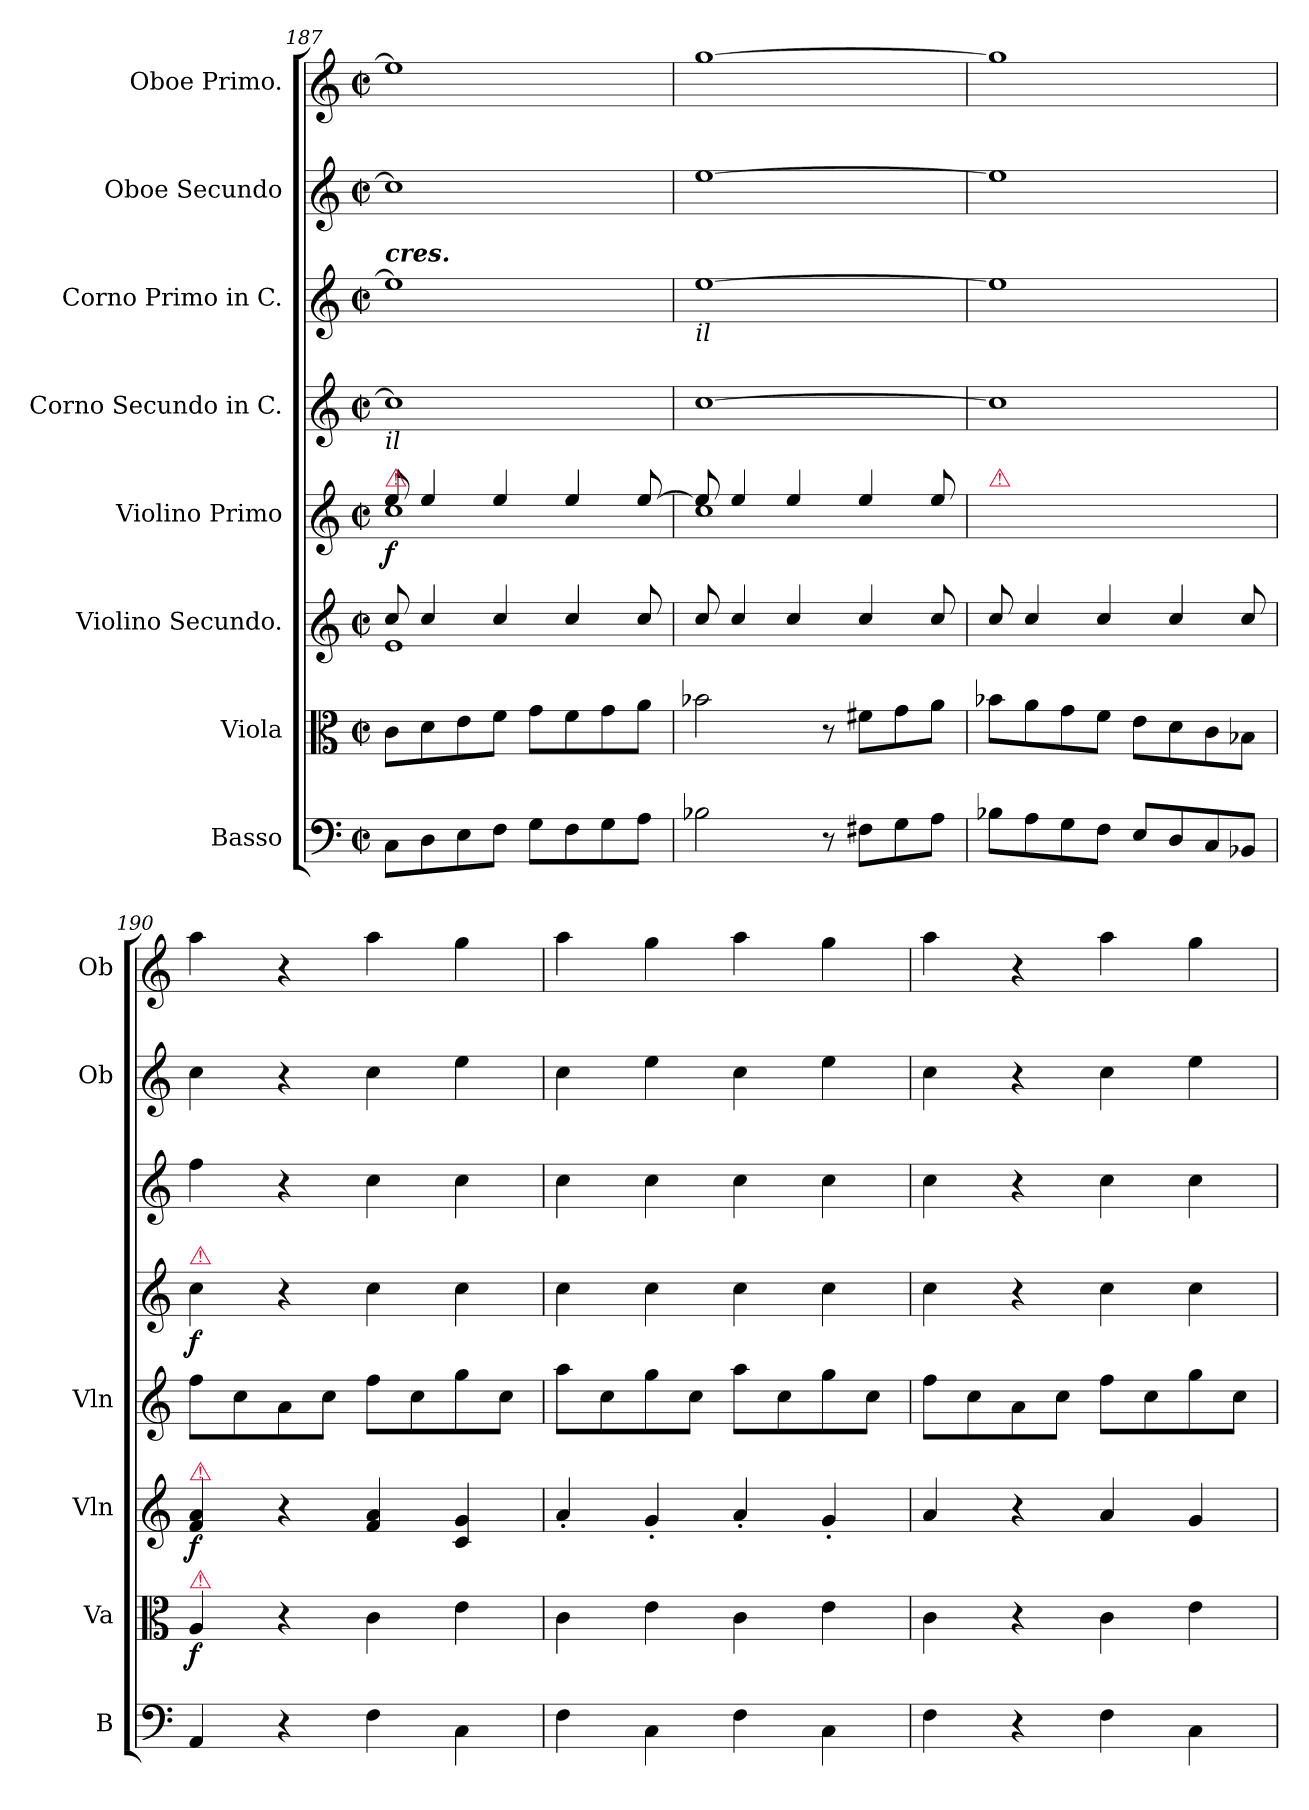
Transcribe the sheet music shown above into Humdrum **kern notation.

**kern	**kern	**dynam	**kern	**dynam	**kern	**dynam	**kern	**dynam	**kern	**kern	**kern
*part8	*part7	*part7	*part6	*part6	*part5	*part5	*part4	*part4	*part3	*part2	*part1
*staff8	*staff7	*staff7	*staff6	*staff6	*staff5	*staff5	*staff4	*staff4	*staff3	*staff2	*staff1
*I"Basso	*I"Viola	*	*I"Violino Secundo.	*	*I"Violino Primo	*	*I"Corno Secundo in C.	*	*I"Corno Primo in C.	*I"Oboe Secundo	*I"Oboe Primo.
*I'B	*I'Va	*	*I'Vln	*	*I'Vln	*	*	*	*	*I'Ob	*I'Ob
*clefF4	*clefC3	*	*clefG2	*	*clefG2	*	*clefG2	*	*clefG2	*clefG2	*clefG2
*k[]	*k[]	*	*k[]	*	*k[]	*	*k[]	*	*k[]	*k[]	*k[]
*C:	*C:	*	*C:	*	*C:	*	*C:	*	*C:	*C:	*C:
*M2/2	*M2/2	*	*M2/2	*	*M2/2	*	*M2/2	*	*M2/2	*M2/2	*M2/2
*met(c|)	*met(c|)	*	*met(c|)	*	*met(c|)	*	*met(c|)	*	*met(c|)	*met(c|)	*met(c|)
=187	=187	=187	=187	=187	=187	=187	=187	=187	=187	=187	=187
*	*	*	*^	*	*^	*	*	*	*	*	*
!	!	!	!	!	!	!	!	!	!	!	!LO:TX:Bi:t=cres.	!	!
!	!	!	!	!	!	!	!	!	!LO:TX:b:i:t=il	!	!	!	!
!	!	!	!	!	!	!LO:TX:a:color=crimson:t=⚠	!	!	!	!	!	!	!
8C\L	8c\L	.	8cc/	1e	.	8ee/	1cc	f	1cc]	.	1ee]	1cc]	1ee]
8D\	8d\	.	4cc/	.	.	4ee/	.	.	.	.	.	.	.
8E\	8e\	.	.	.	.	.	.	.	.	.	.	.	.
8F\J	8f\J	.	4cc/	.	.	4ee/	.	.	.	.	.	.	.
8G\L	8g\L	.	.	.	.	.	.	.	.	.	.	.	.
8F\	8f\	.	4cc/	.	.	4ee/	.	.	.	.	.	.	.
8G\	8g\	.	.	.	.	.	.	.	.	.	.	.	.
8A\J	8a\J	.	8cc/	.	.	[8ee/	.	.	.	.	.	.	.
*	*	*	*v	*v	*	*	*	*	*	*	*	*	*
=188	=188	=188	=188	=188	=188	=188	=188	=188	=188	=188	=188	=188
!	!	!	!	!	!	!	!	!	!	!LO:TX:b:i:t=il	!	!
2B-X\	2b-X\	.	8cc/	.	8ee/]	1cc	.	[1cc	.	[1ee	[1ee	[1gg
.	.	.	4cc/	.	4ee/	.	.	.	.	.	.	.
.	.	.	4cc/	.	4ee/	.	.	.	.	.	.	.
8r	8r	.	.	.	.	.	.	.	.	.	.	.
8F#X\L	8f#X\L	.	4cc/	.	4ee/	.	.	.	.	.	.	.
8G\	8g\	.	.	.	.	.	.	.	.	.	.	.
8A\J	8a\J	.	8cc/	.	8ee/	.	.	.	.	.	.	.
*	*	*	*	*	*v	*v	*	*	*	*	*	*
=189	=189	=189	=189	=189	=189	=189	=189	=189	=189	=189	=189
!	!	!	!	!	!LO:TX:a:color=crimson:t=⚠	!	!	!	!	!	!
8B-X\L	8b-X\L	.	8cc/	.	1ryy	.	1cc]	.	1ee]	1ee]	1gg]
8A\	8a\	.	4cc/	.	.	.	.	.	.	.	.
8G\	8g\	.	.	.	.	.	.	.	.	.	.
8F\J	8f\J	.	4cc/	.	.	.	.	.	.	.	.
8E/L	8e\L	.	.	.	.	.	.	.	.	.	.
8D/	8d\	.	4cc/	.	.	.	.	.	.	.	.
8C/	8c\	.	.	.	.	.	.	.	.	.	.
8BB-X/J	8B-X\J	.	8cc/	.	.	.	.	.	.	.	.
=190	=190	=190	=190	=190	=190	=190	=190	=190	=190	=190	=190
!	!	!	!	!	!	!	!LO:TX:a:color=crimson:t=⚠	!	!	!	!
!	!	!	!LO:TX:a:color=crimson:t=⚠	!	!	!	!	!	!	!	!
!	!LO:TX:a:color=crimson:t=⚠	!	!	!	!	!	!	!	!	!	!
4AA/	4A/	f	4f/ 4a/	f	8ff\L	.	4cc\	f	4ff\	4cc\	4aa\
.	.	.	.	.	8cc\	.	.	.	.	.	.
4r	4r	.	4r	.	8a\	.	4r	.	4r	4r	4r
.	.	.	.	.	8cc\J	.	.	.	.	.	.
4F\	4c\	.	4f/ 4a/	.	8ff\L	.	4cc\	.	4cc\	4cc\	4aa\
.	.	.	.	.	8cc\	.	.	.	.	.	.
4C\	4e\	.	4c/ 4g/	.	8gg\	.	4cc\	.	4cc\	4ee\	4gg\
.	.	.	.	.	8cc\J	.	.	.	.	.	.
=191	=191	=191	=191	=191	=191	=191	=191	=191	=191	=191	=191
4F\	4c\	.	4a'/	.	8aa\L	.	4cc\	.	4cc\	4cc\	4aa\
.	.	.	.	.	8cc\	.	.	.	.	.	.
4C\	4e\	.	4g'/	.	8gg\	.	4cc\	.	4cc\	4ee\	4gg\
.	.	.	.	.	8cc\J	.	.	.	.	.	.
4F\	4c\	.	4a'/	.	8aa\L	.	4cc\	.	4cc\	4cc\	4aa\
.	.	.	.	.	8cc\	.	.	.	.	.	.
4C\	4e\	.	4g'/	.	8gg\	.	4cc\	.	4cc\	4ee\	4gg\
.	.	.	.	.	8cc\J	.	.	.	.	.	.
=192	=192	=192	=192	=192	=192	=192	=192	=192	=192	=192	=192
4F\	4c\	.	4a/	.	8ff\L	.	4cc\	.	4cc\	4cc\	4aa\
.	.	.	.	.	8cc\	.	.	.	.	.	.
4r	4r	.	4r	.	8a\	.	4r	.	4r	4r	4r
.	.	.	.	.	8cc\J	.	.	.	.	.	.
4F\	4c\	.	4a/	.	8ff\L	.	4cc\	.	4cc\	4cc\	4aa\
.	.	.	.	.	8cc\	.	.	.	.	.	.
4C\	4e\	.	4g/	.	8gg\	.	4cc\	.	4cc\	4ee\	4gg\
.	.	.	.	.	8cc\J	.	.	.	.	.	.
=	=	=	=	=	=	=	=	=	=	=	=
*-	*-	*-	*-	*-	*-	*-	*-	*-	*-	*-	*-
